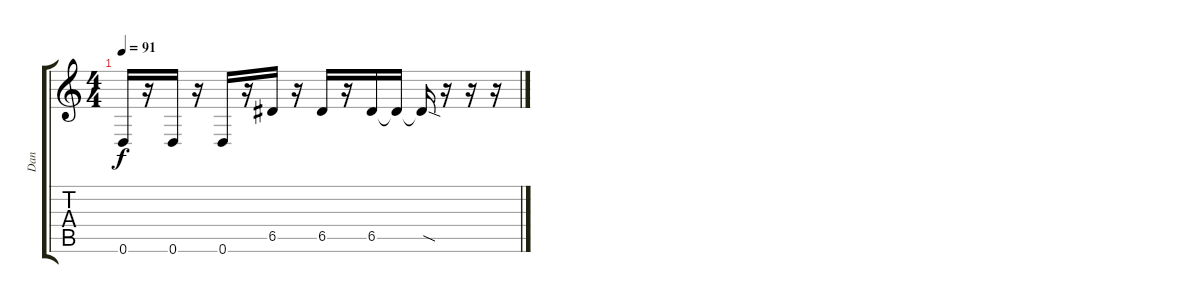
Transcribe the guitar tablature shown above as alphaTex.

\track ("Dan" "Dan") {instrument distortionguitar}
\staff {score tabs}
\tuning (E4 B3 G3 D3 A2 D2) {hide}
\ts (4 4)
\tempo 91
\clef g2
\ks c
0.6.16{dy f} r.16 0.6.16 r.16 0.6.16 r.16 6.5.16 r.16 6.5.16 r.16 6.5.16 6.5{t}.16 6.5{sod t}.16 r.16 r.16 r.16
